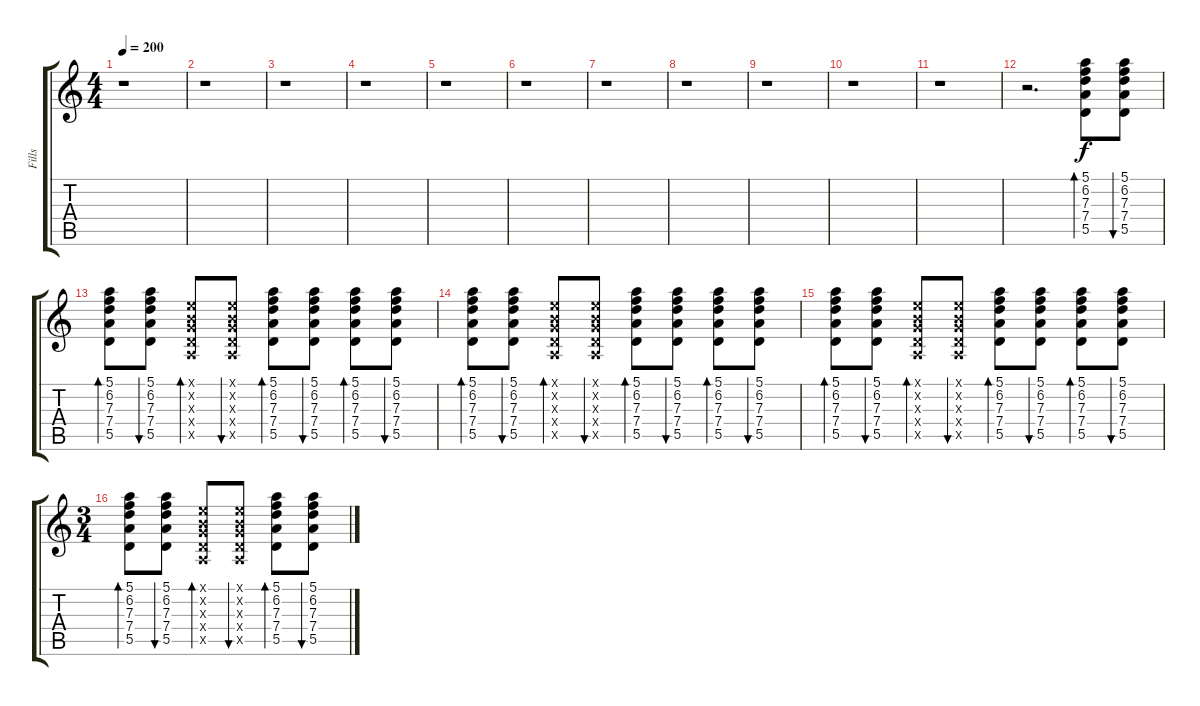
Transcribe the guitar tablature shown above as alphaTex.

\track ("Fills" "Fills") {instrument distortionguitar}
\staff {score tabs}
\tuning (E4 B3 G3 D3 A2 E2) {hide}
\ts (4 4)
\tempo 200
\clef g2
\ks c
r.1{dy f} |
r.1 |
r.1 |
r.1 |
r.1 |
r.1 |
r.1 |
r.1 |
r.1 |
r.1 |
r.1 |
r.2{d} (5.1 6.2 7.3 7.4 5.5).8{bd 60 volume 10 instrument acousticguitarsteel} (5.1 6.2 7.3 7.4 5.5).8{bu 60} |
(5.1 6.2 7.3 7.4 5.5).8{bd 60} (5.1 6.2 7.3 7.4 5.5).8{bu 60} (0.1{x} 0.2{x} 0.3{x} 0.4{x} 0.5{x}).8{bd 60} (0.1{x} 0.2{x} 0.3{x} 0.4{x} 0.5{x}).8{bu 60} (5.1 6.2 7.3 7.4 5.5).8{bd 60} (5.1 6.2 7.3 7.4 5.5).8{bu 60} (5.1 6.2 7.3 7.4 5.5).8{bd 60} (5.1 6.2 7.3 7.4 5.5).8{bu 60} |
(5.1 6.2 7.3 7.4 5.5).8{bd 60} (5.1 6.2 7.3 7.4 5.5).8{bu 60} (0.1{x} 0.2{x} 0.3{x} 0.4{x} 0.5{x}).8{bd 60} (0.1{x} 0.2{x} 0.3{x} 0.4{x} 0.5{x}).8{bu 60} (5.1 6.2 7.3 7.4 5.5).8{bd 60} (5.1 6.2 7.3 7.4 5.5).8{bu 60} (5.1 6.2 7.3 7.4 5.5).8{bd 60} (5.1 6.2 7.3 7.4 5.5).8{bu 60} |
(5.1 6.2 7.3 7.4 5.5).8{bd 60} (5.1 6.2 7.3 7.4 5.5).8{bu 60} (0.1{x} 0.2{x} 0.3{x} 0.4{x} 0.5{x}).8{bd 60} (0.1{x} 0.2{x} 0.3{x} 0.4{x} 0.5{x}).8{bu 60} (5.1 6.2 7.3 7.4 5.5).8{bd 60} (5.1 6.2 7.3 7.4 5.5).8{bu 60} (5.1 6.2 7.3 7.4 5.5).8{bd 60} (5.1 6.2 7.3 7.4 5.5).8{bu 60} |
\ts (3 4)
(5.1 6.2 7.3 7.4 5.5).8{bd 60} (5.1 6.2 7.3 7.4 5.5).8{bu 60} (0.1{x} 0.2{x} 0.3{x} 0.4{x} 0.5{x}).8{bd 60} (0.1{x} 0.2{x} 0.3{x} 0.4{x} 0.5{x}).8{bu 60} (5.1 6.2 7.3 7.4 5.5).8{bd 60} (5.1 6.2 7.3 7.4 5.5).8{bu 60}
